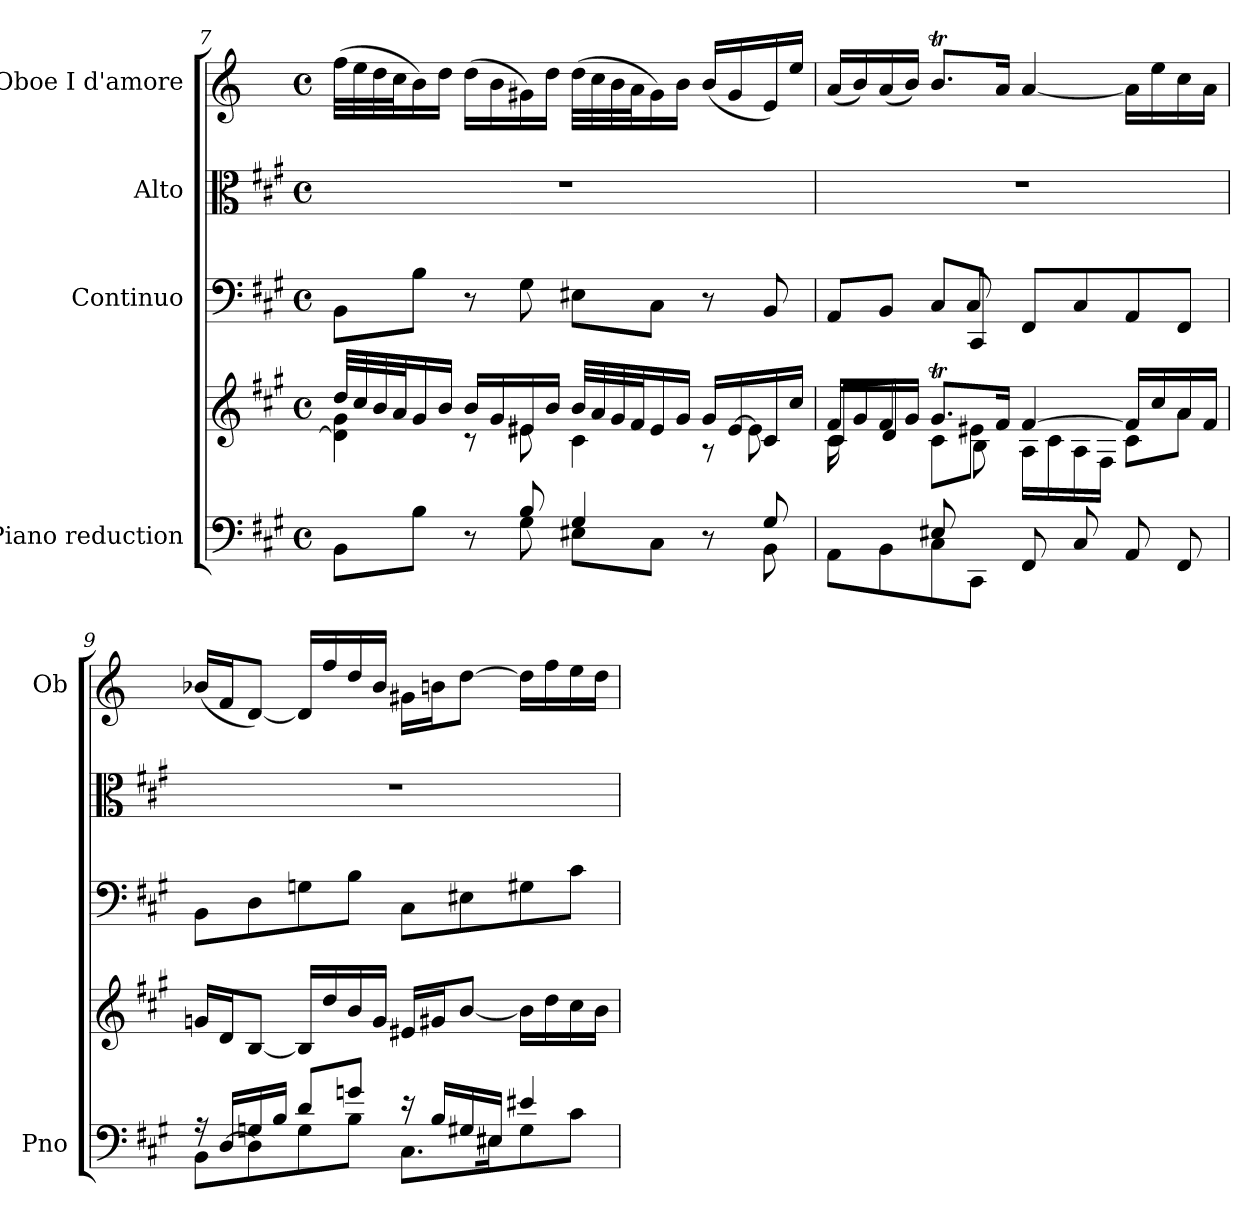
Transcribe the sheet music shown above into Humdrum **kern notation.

**kern	**kern	**kern	**kern	**kern
*part4	*part4	*part3	*part2	*part1
*staff5	*staff4	*staff3	*staff2	*staff1
*I"Piano reduction	*	*I"Continuo	*I"Alto	*I"Oboe I d'amore
*I'Pno	*	*	*	*I'Ob
*clefF4	*clefG2	*clefF4	*clefC3	*clefG2
*	*	*	*	*ITrd2c3
*k[f#c#g#]	*k[f#c#g#]	*k[f#c#g#]	*k[f#c#g#]	*k[f#c#g#]
*M4/4	*M4/4	*M4/4	*M4/4	*M4/4
*met(c)	*met(c)	*met(c)	*met(c)	*met(c)
=7	=7	=7	=7	=7
*^	*^	*	*	*
4ryy	8BB\L	32dd/LLL	4d\] 4g#\	8BB\L	1r	(32dd\LLL
.	.	32cc#/	.	.	.	32cc#\
.	.	32b/	.	.	.	32b\
.	.	32a/J	.	.	.	32a\J
.	8B\J	16g#/	.	8B\J	.	16g#\)
.	.	16b/JJ	.	.	.	16b\JJ
8r	8ryy	16b/LL	8r	8r	.	(16b\LL
.	.	16g#/	.	.	.	16g#\
8B/	8G#\	16e#X/	8e#\	8G#\	.	16e#X\)
.	.	16b/JJ	.	.	.	16b\JJ
4G#/	8E#X\L	32b/LLL	4c#\	8E#X\L	.	(32b\LLL
.	.	32a/	.	.	.	32a\
.	.	32g#/	.	.	.	32g#\
.	.	32f#/J	.	.	.	32f#\J
.	8C#\J	16e#/	.	8C#\J	.	16e#\)
.	.	16g#/JJ	.	.	.	16g#\JJ
8r	8ryy	16g#/LL	8r	8r	.	(16g#/LL
.	.	[>16e#/	.	.	.	16e#/
8G#/	8BB\	16c#/	8e#\]	8BB/	.	16c#/)
.	.	16cc#/JJ	.	.	.	16cc#/JJ
!!LO:LB:g=z
=8	=8	=8	=8	=8	=8	=8
*	*	*	*^	*^	*	*
16ryy	8AA\L	16f#/LL	8c#/L	16c#\LL	8AA/L	4.ryy	1r	(16f#/LL
16B/	.	16g#/	.	16ryy	.	.	.	16g#/)
*	*	*	*v	*v	*	*	*	*
16A/	8BB\	16f#/	8d\J	8BB/J	.	.	(16f#/
16B/JJ	.	16g#/JJ	.	.	.	.	16g#/JJ)
8E#X/L	8C#\	8.g#t/L	8c#\L	8C#/L	.	.	8.g#t/L
*	*	*	*^	*	*	*	*
8ryy	8CC#\J	.	8e#X\J	8B\J	8CC#/J	8C#!/	.	.
.	.	16f#/Jk	.	.	.	.	.	16f#/Jk
8FF#/L	2ryy	[4f#/	16A\LL	2ryy	8FF#/L	2ryy	.	[4f#/
.	.	.	16c#\	.	.	.	.	.
8C#/	.	.	16A\	.	8C#/	.	.	.
.	.	.	16F#\JJ	.	.	.	.	.
8AA/	.	16f#/LL]	8c#\L	.	8AA/	.	.	16f#\LL]
.	.	16cc#/	.	.	.	.	.	16cc#\
8FF#/J	.	16a/	8a\J	.	8FF#/J	.	.	16a\
.	.	16f#/JJ	.	.	.	.	.	16f#\JJ
*	*	*v	*v	*v	*	*	*	*
*	*	*	*v	*v	*	*
=9	=9	=9	=9	=9	=9
16r	8BB\L	16gn/LL	8BB\L	1r	(16gn/LL
[<16D/LL	.	16d/J	.	.	16d/J
16Gn/	8D\]	[8B/J	8D\	.	[8B/J)
16B/JJ	.	.	.	.	.
8d/L	8G\	16B/LL]	8Gn\	.	16B/LL]
.	.	16dd/	.	.	16dd/
8gn/J	8B\J	16b/	8B\J	.	16b/
.	.	16g/JJ	.	.	16g/JJ
16r	8.C#\L	16e#X/LL	8C#\L	.	16e#X\LL
16B/LL	.	16g#X/J	.	.	16g#X\J
16G#X/	.	[8b/J	8E#X\	.	[8b\J
16E#X/JJ	16E#\K	.	.	.	.
4e#X/	8G#\	16b\LL]	8G#X\	.	16b\LL]
.	.	16dd\	.	.	16dd\
.	8c#\J	16cc#\	8c#\J	.	16cc#\
.	.	16b\JJ	.	.	16b\JJ
*v	*v	*	*	*	*
=	=	=	=	=
*-	*-	*-	*-	*-
